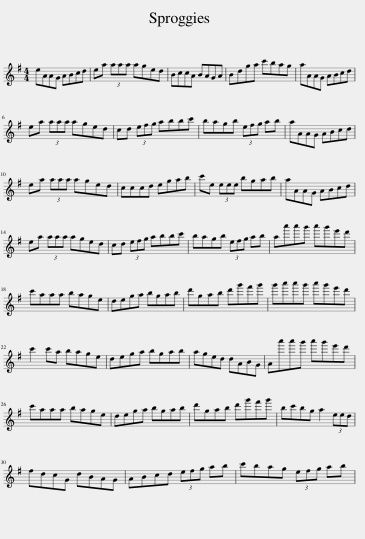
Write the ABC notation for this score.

X:1
L:1/8
M:4/4
I:linebreak $
K:G
V:1 treble
V:1
 eAAG ABcd | ea (3aaa aged | BccA BAGA | Bdga c'bag | aAAG ABcd |$ %5
 ea (3aaa aged | cd (3efg abbc' | bagb (3efg ab | aAAG ABcd |$ ea (3aaa aged | %10
 cccd egab | c'e (3eee bgab | aAAG ABcd |$ ea (3aaa aged | cd (3efg abbc' | %15
 bagb (3efg ab | aa'a'g' a'g'e'd' |$ c'aaa bage | dega bgab | d'gab d'g'f'g' | %20
 g'a'a'g' a'g'e'd' |$ c'2 c'a bage | dega bgab | aged dABG | Aa'a'g' a'g'e'd' |$ %25
 c'aaa bage | dega bgab | d'gab d'g'f'g' | bc'bg a2 (3eed |$ fdcG dBAG | %30
 ABcd (3efg ab | c'bag (3efg ab | %32
